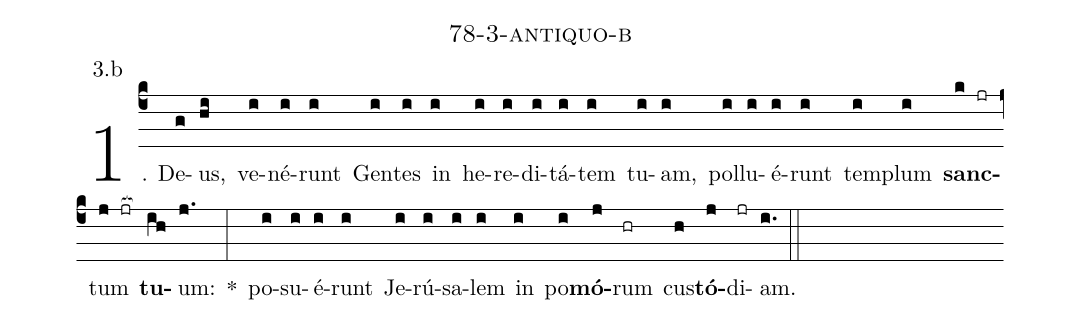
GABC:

name: 78-3-antiquo-b;
annotation: 3.b;
%%
(c4)1. De(g)us,(hi) ve(i)né(i)runt(i) Gen(i)tes(i) in(i) he(i)re(i)di(i)tá(i)tem(i) tu(i)am,(i) pol(i)lu(i)é(i)runt(i) tem(i)plum(i) <b>sanc</b>(k jr)tum(j jr[ocb:1{]) <b>tu</b>(ih[ocb:0}])um:(j.) *(:) po(i)su(i)é(i)runt(i) Je(i)rú(i)sa(i)lem(i) in(i) po(i)<b>mó</b>(j)rum(hr) cus(h)<b>tó</b>(j)di(jr)am.(i.) (::)
